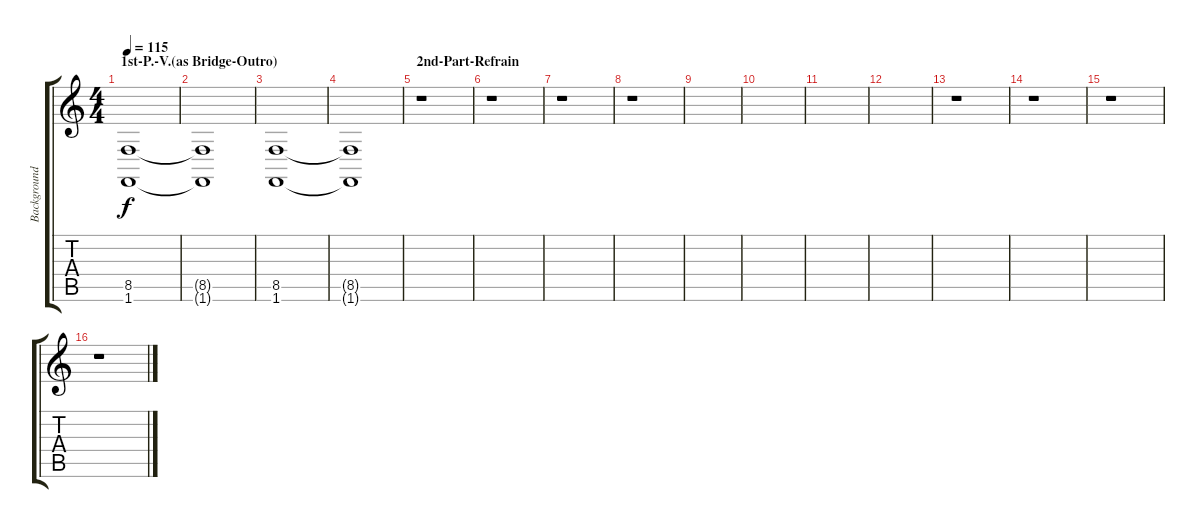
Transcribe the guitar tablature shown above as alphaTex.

\track ("Background 3" "Background") {instrument fx4atmosphere}
\staff {score tabs}
\tuning (E4 B3 G3 D3 A2 E2) {hide}
\ts (4 4)
\section ("" "1st-P.-V.(as Bridge-Outro)")
\tempo 115
\clef g2
\ks c
(8.5 1.6).1{dy f} |
(8.5{t} 1.6{t}).1 |
(8.5 1.6).1 |
(8.5{t} 1.6{t}).1 |
\section ("" "2nd-Part-Refrain")
r.1 |
r.1 |
r.1 |
r.1 |
|
|
|
|
r.1 |
r.1 |
r.1 |
r.1
